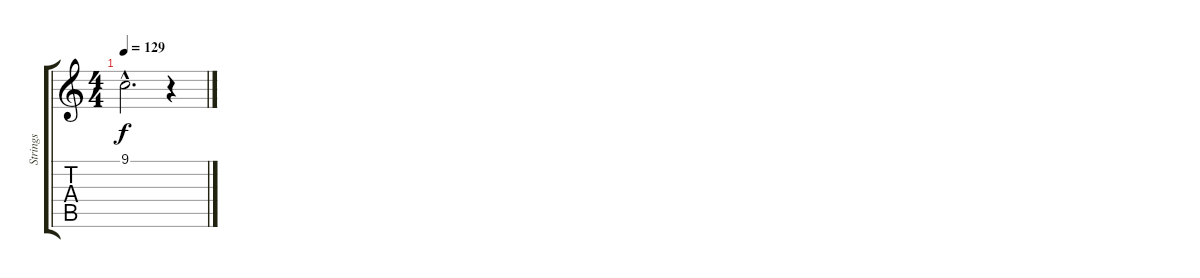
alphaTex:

\track ("Strings" "Strings") {instrument stringensemble2}
\staff {score tabs}
\tuning (Eb4 Bb3 Gb3 Db3 Ab2 Db2) {hide}
\ts (4 4)
\tempo 129
\clef g2
\ks c
9.1{hac t}.2{d dy f} r.4
